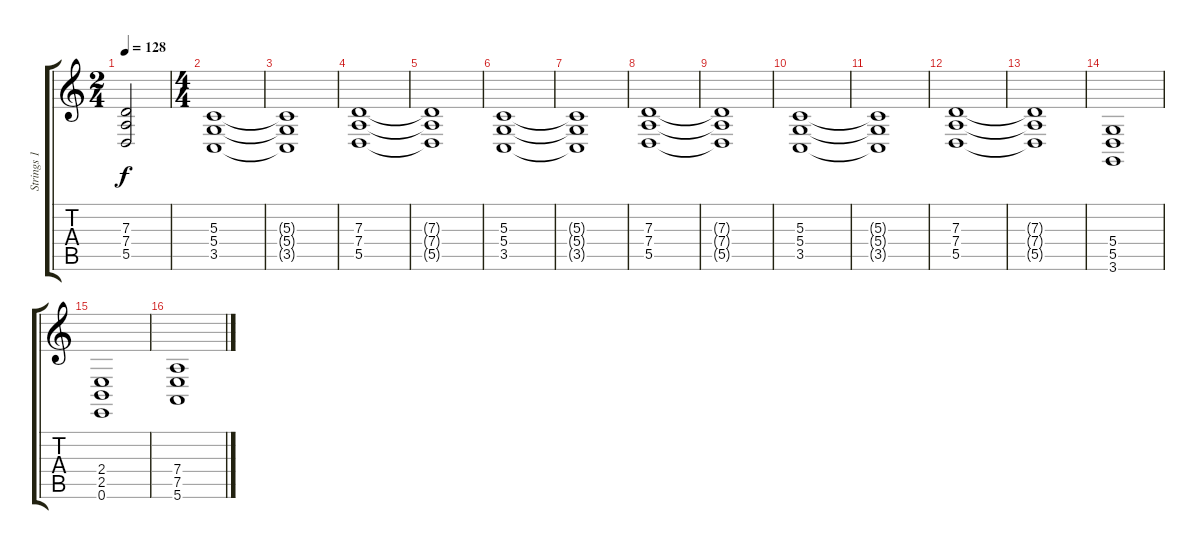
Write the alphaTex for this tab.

\track ("Strings 1" "Strings 1") {instrument stringensemble1}
\staff {score tabs}
\tuning (E4 B3 G3 D3 A2 E2) {hide}
\ts (2 4)
\tempo 128
\clef g2
\ks c
(7.3{t} 7.4{t} 5.5{t}).2{dy f} |
\ts (4 4)
(5.3 5.4 3.5).1 |
(5.3{t} 5.4{t} 3.5{t}).1 |
(7.3 7.4 5.5).1 |
(7.3{t} 7.4{t} 5.5{t}).1 |
(5.3 5.4 3.5).1 |
(5.3{t} 5.4{t} 3.5{t}).1 |
(7.3 7.4 5.5).1 |
(7.3{t} 7.4{t} 5.5{t}).1 |
(5.3 5.4 3.5).1 |
(5.3{t} 5.4{t} 3.5{t}).1 |
(7.3 7.4 5.5).1 |
(7.3{t} 7.4{t} 5.5{t}).1 |
(5.4 5.5 3.6).1 |
(2.4 2.5 0.6).1 |
(7.4 7.5 5.6).1
